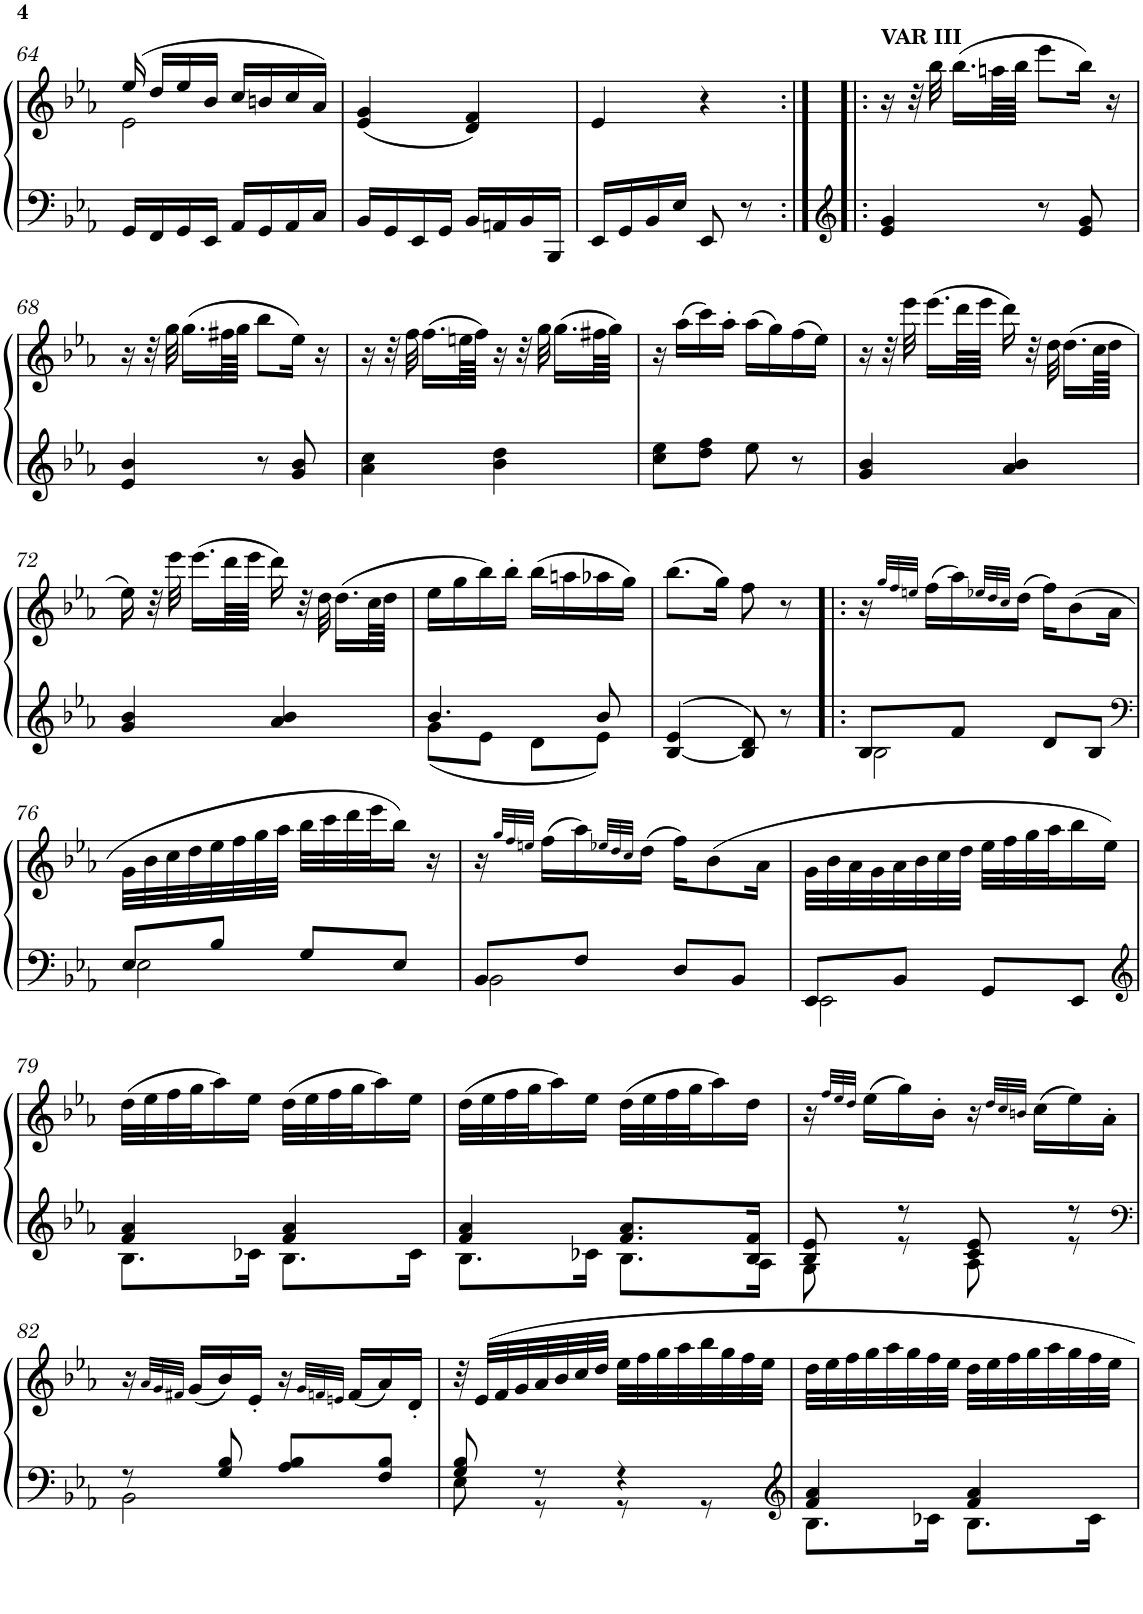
**kern	**kern
*part1	*part1
*staff2	*staff1
*I"Piano	*
*I'Pno.	*
!!LO:PB:g=z
*clefF4	*clefG2
*k[b-e-a-]	*k[b-e-a-]
*E-:	*E-:
*M2/4	*M2/4
=64	=64
*	*^
16GG/LL	(>16ee-/	2e-\
16FF/	16dd/LL	.
16GG/	16ee-/	.
16EE-/JJ	16b-/JJ	.
16AA-/LL	16cc/LL	.
16GG/	16bn/	.
16AA-/	16cc/	.
16C/JJ	16a-/JJ)	.
*	*v	*v
=65	=65
16BB-/LL	(<4e-/ 4g/
16GG/	.
16EE-/	.
16GG/JJ	.
16BB-/LL	4d/ 4f/)
16AAn/	.
16BB-/	.
16BBB-/JJ	.
=66	=66
16EE-/LL	4e-/
16GG/	.
16BB-/	.
16E-/JJ	.
8EE-/	4r
8r	.
=67:|!|:	=67:|!|:
*clefG2	*
!	!LO:TX:a:B:t=VAR III
4e-/ 4g/	16r
.	32r
.	32bb-\
.	(>16.bb-\LL
.	64aan\LL
.	64bb-\JJJJ
8r	8eee-\L
8e-/ 8g/	16bb-\Jk)
.	16r
!!LO:LB:g=z
=68	=68
4e-/ 4b-/	16r
.	32r
.	32gg\
.	(>16.gg\LL
.	64ff#X\LL
.	64gg\JJJJ
8r	8bb-\L
8g/ 8b-/	16ee-\Jk)
.	16r
=69	=69
4a-\ 4cc\	16r
.	32r
.	32ff\
.	(>16.ff\LL
.	64een\LL
.	64ff\JJJJ)
4b-\ 4dd\	16r
.	32r
.	32gg\
.	(>16.gg\LL
.	64ff#X\LL
.	64gg\JJJJ)
=70	=70
8cc\ 8ee-\L	16r
.	(>16aa-\LL
8dd\ 8ff\J	16ccc\)
.	16aa-'\JJ
8ee-\	(>16aa-\LL
.	16gg\)
8r	(>16ff\
.	16ee-\JJ)
=71	=71
4g/ 4b-/	16r
.	32r
.	32eee-\
.	(>16.eee-\LL
.	64ddd\LL
.	64eee-\JJJJ
4a-/ 4b-/	16ddd\)
.	32r
.	32dd\
.	(>16.dd\LL
.	64cc\LL
.	64dd\JJJJ
!!LO:LB:g=z
=72	=72
4g/ 4b-/	16ee-\)
.	32r
.	32eee-\
.	(>16.eee-\LL
.	64ddd\LL
.	64eee-\JJJJ
4a-/ 4b-/	16ddd\)
.	32r
.	32dd\
.	(>16.dd\LL
.	64cc\LL
.	64dd\JJJJ
=73	=73
*^	*
4.b-/	8g\L	16ee-\LL
.	.	16gg\
.	8e-\J	16bb-\)
.	.	16bb-'\JJ
.	8d\L	(>16bb-\LL
.	.	16aan\
8b-/	8e-\J	16aa-X\
.	.	16gg\JJ)
*v	*v	*
=74	=74
[4B-/ 4e-/	(>8.bb-\L
.	16gg\Jk)
8B-/] 8d/	8ff\
8r	8r
=75!|:	=75!|:
*^	*
8B-/L	2B-\	16r
.	.	32qgg/LLL
.	.	32qff/
.	.	32qeen/JJJ
.	.	(>16ff\LL
8f/J	.	16aa-\)
.	.	32qee-X/LLL
.	.	32qdd/
.	.	32qcc/JJJ
.	.	(>16dd\JJ
8d/L	.	16ff\KL)
.	.	(>8b-\
8B-/J	.	.
.	.	16a-\Jk
!!LO:LB:g=z
=76	=76	=76
*clefF4	*	*
8E-/L	2E-\	32g\LLL
.	.	32b-\
.	.	32cc\
.	.	32dd\
8B-/J	.	32ee-\
.	.	32ff\
.	.	32gg\
.	.	32aa-\JJJ
8G/L	.	32bb-\LLL
.	.	32ccc\
.	.	32ddd\
.	.	32eee-\J
8E-/J	.	16bb-\JJ)
.	.	16r
=77	=77	=77
8BB-/L	2BB-\	16r
.	.	32qgg/LLL
.	.	32qff/
.	.	32qeen/JJJ
.	.	(>16ff\LL
8F/J	.	16aa-\)
.	.	32qee-X/LLL
.	.	32qdd/
.	.	32qcc/JJJ
.	.	(>16dd\JJ
8D/L	.	16ff\KL)
.	.	(>8b-\
8BB-/J	.	.
.	.	16a-\Jk
=78	=78	=78
8EE-/L	2EE-\	32g\LLL
.	.	32b-\
.	.	32a-\
.	.	32g\
8BB-/J	.	32a-\
.	.	32b-\
.	.	32cc\
.	.	32dd\JJJ
8GG/L	.	32ee-\LLL
.	.	32ff\
.	.	32gg\
.	.	32aa-\J
8EE-/J	.	16bb-\
.	.	16ee-\JJ)
!!LO:LB:g=z
=79	=79	=79
*clefG2	*	*
4f/ 4a-/	8.B-\L	(>32dd\LLL
.	.	32ee-\
.	.	32ff\
.	.	32gg\J
.	.	16aa-\)
.	16c-X\Jk	16ee-\JJ
4f/ 4a-/	8.B-\L	(>32dd\LLL
.	.	32ee-\
.	.	32ff\
.	.	32gg\J
.	.	16aa-\)
.	16c-\Jk	16ee-\JJ
=80	=80	=80
4f/ 4a-/	8.B-\L	(>32dd\LLL
.	.	32ee-\
.	.	32ff\
.	.	32gg\J
.	.	16aa-\)
.	16c-X\Jk	16ee-\JJ
8.f/ 8.a-/L	8.B-\L	(>32dd\LLL
.	.	32ee-\
.	.	32ff\
.	.	32gg\J
.	.	16aa-\)
16B-/ 16f/Jk	16A-\Jk	16dd\JJ
=81	=81	=81
8B-/ 8e-/	8G\	16r
.	.	32qff/LLL
.	.	32qee-/
.	.	32qdd/JJJ
.	.	(>16ee-\LL
8r	8r	16gg\)
.	.	16b-'\JJ
8c/ 8e-/	8A-\	16r
.	.	32qdd/LLL
.	.	32qcc/
.	.	32qbn/JJJ
.	.	(>16cc\LL
8r	8r	16ee-\)
.	.	16a-'\JJ
!!LO:LB:g=z
=82	=82	=82
*clefF4	*	*
8r	2BB-\	16r
.	.	32qa-/LLL
.	.	32qg/
.	.	32qf#X/JJJ
.	.	(<16g/LL
8G/ 8B-/	.	16b-/)
.	.	16e-'/JJ
8A-/ 8B-/L	.	16r
.	.	32qg/LLL
.	.	32qfn/
.	.	32qen/JJJ
.	.	(<16f/LL
8F/ 8B-/J	.	16a-/)
.	.	16d'/JJ
=83	=83	=83
8G/ 8B-/	8E-\	32r
.	.	32e-/LLL
.	.	32f/
.	.	32g/
8r	8r	32a-/
.	.	32b-/
.	.	32cc/
.	.	32dd/JJJ
4r	8r	32ee-\LLL
.	.	32ff\
.	.	32gg\
.	.	32aa-\
.	8r	32bb-\
.	.	32gg\
.	.	32ff\
.	.	32ee-\JJJ
=84	=84	=84
*clefG2	*	*
4f/ 4a-/	8.B-\L	32dd\LLL
.	.	32ee-\
.	.	32ff\
.	.	32gg\
.	.	32aa-\
.	.	32gg\
.	16c-X\Jk	32ff\
.	.	32ee-\JJJ
4f/ 4a-/	8.B-\L	32dd\LLL
.	.	32ee-\
.	.	32ff\
.	.	32gg\
.	.	32aa-\
.	.	32gg\
.	16c-\Jk	32ff\
.	.	32ee-\JJJ
*v	*v	*
=	=
*-	*-
